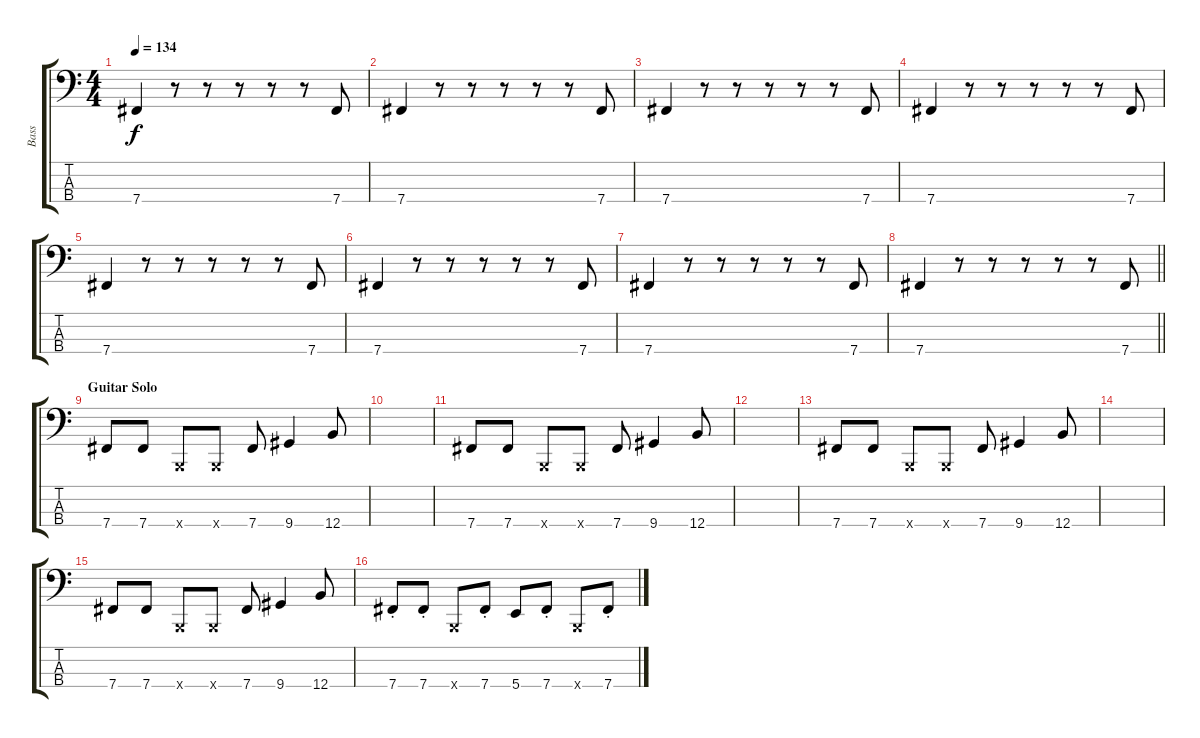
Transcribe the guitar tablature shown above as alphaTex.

\track ("Bass" "Bass") {instrument electricbasspick}
\staff {score tabs}
\tuning (E2 B1 Gb1 B0) {hide}
\ts (4 4)
\tempo 134
\clef f4
\ks c
7.4.4{dy f} r.8 r.8 r.8 r.8 r.8 7.4.8 |
7.4.4 r.8 r.8 r.8 r.8 r.8 7.4.8 |
7.4.4 r.8 r.8 r.8 r.8 r.8 7.4.8 |
7.4.4 r.8 r.8 r.8 r.8 r.8 7.4.8 |
7.4.4 r.8 r.8 r.8 r.8 r.8 7.4.8 |
7.4.4 r.8 r.8 r.8 r.8 r.8 7.4.8 |
7.4.4 r.8 r.8 r.8 r.8 r.8 7.4.8 |
\barLineRight lightlight
7.4.4 r.8 r.8 r.8 r.8 r.8 7.4.8 |
\section ("" "Guitar Solo")
7.4.8 7.4.8 0.4{x}.8 0.4{x}.8 7.4.8 9.4.4 12.4.8 |
|
7.4.8 7.4.8 0.4{x}.8 0.4{x}.8 7.4.8 9.4.4 12.4.8 |
|
7.4.8 7.4.8 0.4{x}.8 0.4{x}.8 7.4.8 9.4.4 12.4.8 |
|
7.4.8 7.4.8 0.4{x}.8 0.4{x}.8 7.4.8 9.4.4 12.4.8 |
7.4{st}.8 7.4{st}.8 0.4{x}.8 7.4{st}.8 5.4.8 7.4{st}.8 0.4{x}.8 7.4{st}.8
